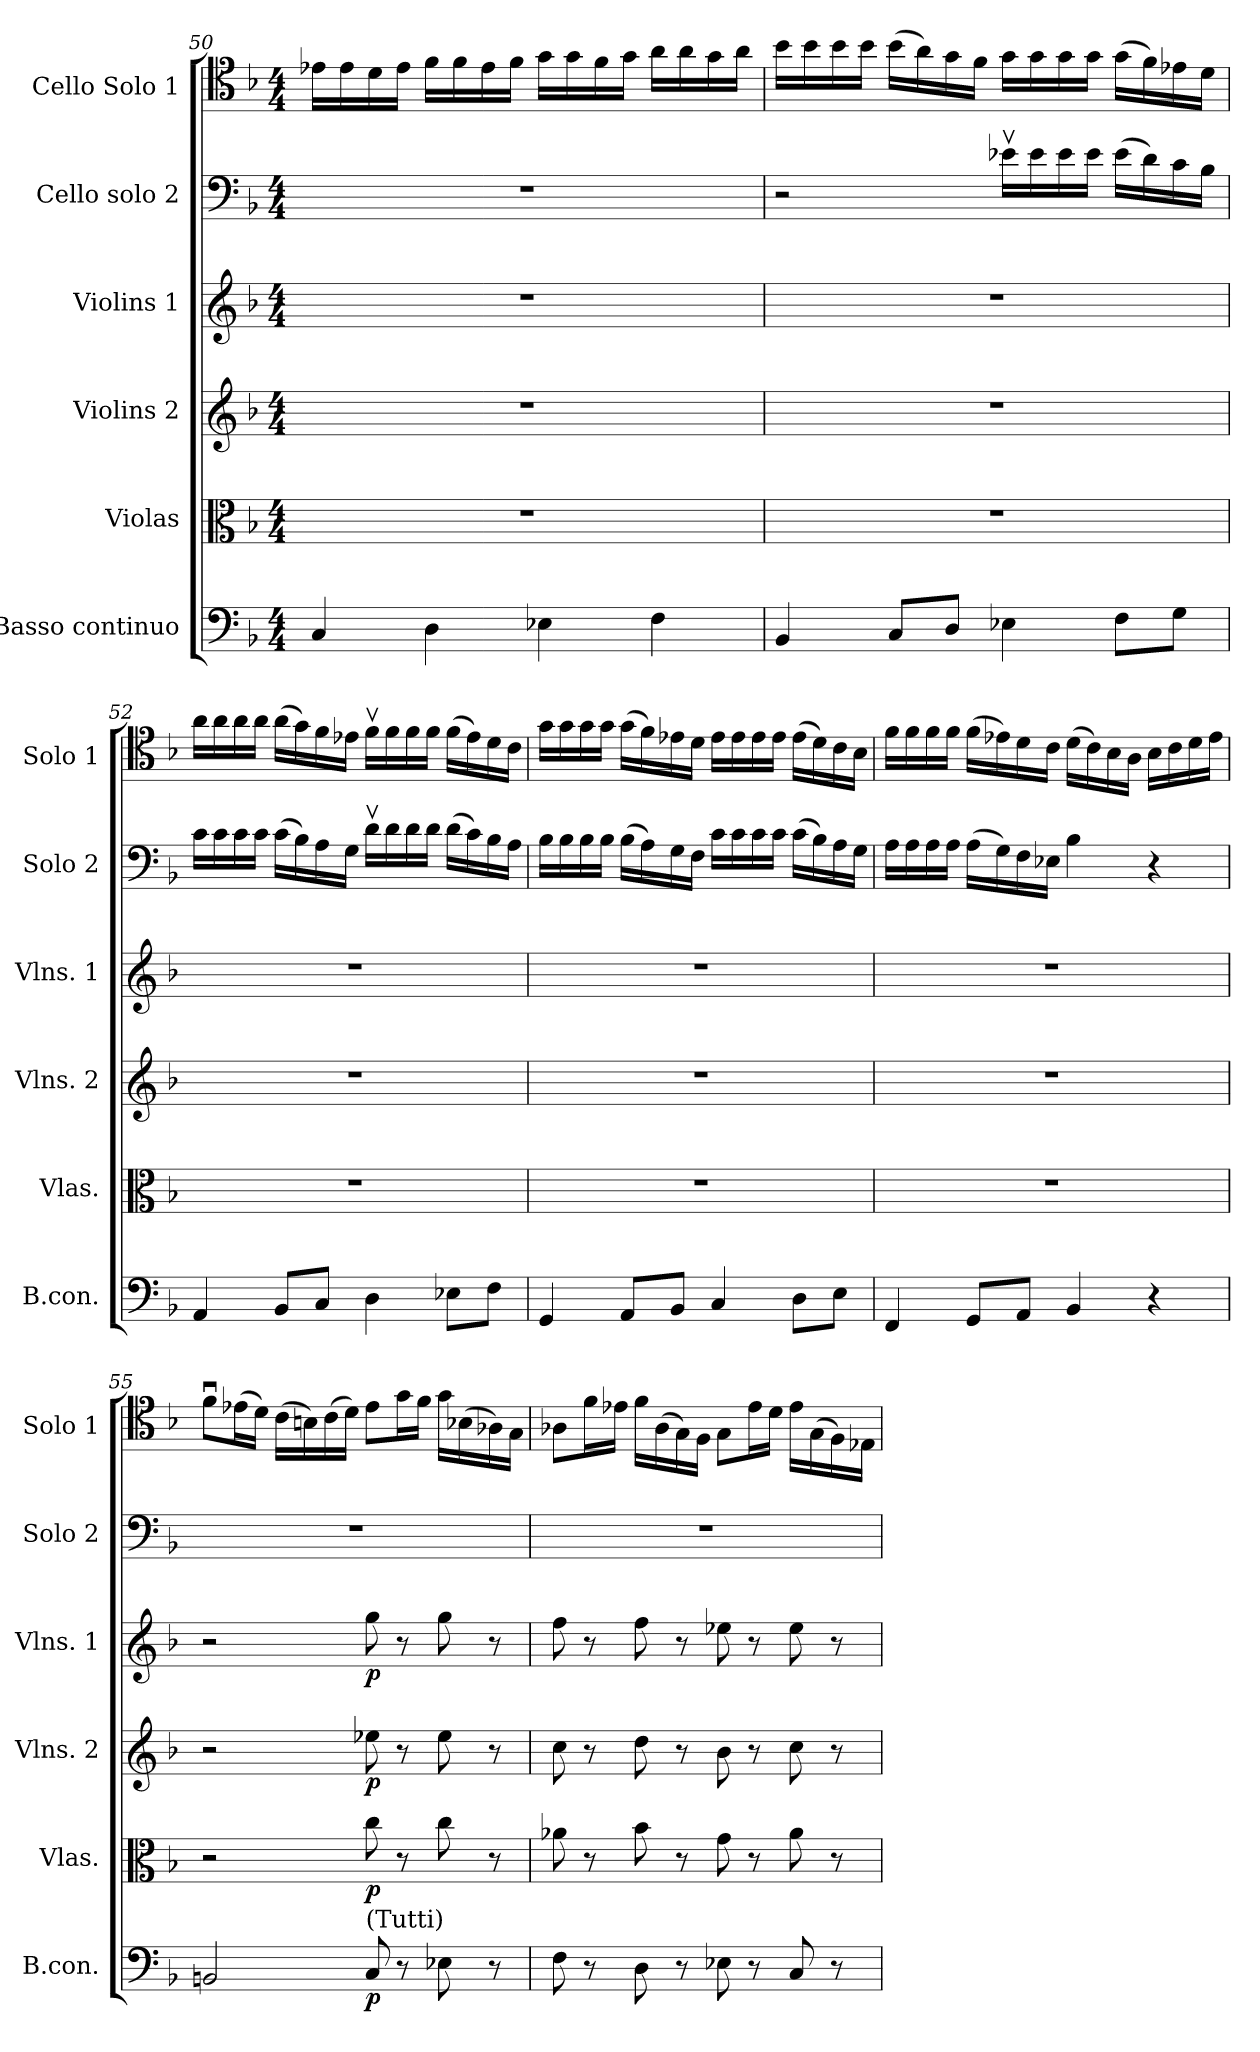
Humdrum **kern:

**kern	**dynam	**kern	**dynam	**kern	**dynam	**kern	**dynam	**kern	**kern
*part6	*part6	*part5	*part5	*part4	*part4	*part3	*part3	*part2	*part1
*staff6	*staff6	*staff5	*staff5	*staff4	*staff4	*staff3	*staff3	*staff2	*staff1
*I"Basso continuo	*	*I"Violas	*	*I"Violins 2	*	*I"Violins 1	*	*I"Cello solo 2	*I"Cello Solo 1
*I'B.con.	*	*I'Vlas.	*	*I'Vlns. 2	*	*I'Vlns. 1	*	*I'Solo 2	*I'Solo 1
!!LO:PB:g=z
*clefF4	*	*clefC3	*	*clefG2	*	*clefG2	*	*clefF4	*clefC4
*k[b-]	*	*k[b-]	*	*k[b-]	*	*k[b-]	*	*k[b-]	*k[b-]
*M4/4	*	*M4/4	*	*M4/4	*	*M4/4	*	*M4/4	*M4/4
=50	=50	=50	=50	=50	=50	=50	=50	=50	=50
4C/	.	1r	.	1r	.	1r	.	1r	16e-X\LL
.	.	.	.	.	.	.	.	.	16e-\
.	.	.	.	.	.	.	.	.	16d\
.	.	.	.	.	.	.	.	.	16e-\JJ
4D\	.	.	.	.	.	.	.	.	16f\LL
.	.	.	.	.	.	.	.	.	16f\
.	.	.	.	.	.	.	.	.	16e-\
.	.	.	.	.	.	.	.	.	16f\JJ
4E-X\	.	.	.	.	.	.	.	.	16g\LL
.	.	.	.	.	.	.	.	.	16g\
.	.	.	.	.	.	.	.	.	16f\
.	.	.	.	.	.	.	.	.	16g\JJ
4F\	.	.	.	.	.	.	.	.	16a\LL
.	.	.	.	.	.	.	.	.	16a\
.	.	.	.	.	.	.	.	.	16g\
.	.	.	.	.	.	.	.	.	16a\JJ
=51	=51	=51	=51	=51	=51	=51	=51	=51	=51
4BB-/	.	1r	.	1r	.	1r	.	2r	16b-\LL
.	.	.	.	.	.	.	.	.	16b-\
.	.	.	.	.	.	.	.	.	16b-\
.	.	.	.	.	.	.	.	.	16b-\JJ
8C/L	.	.	.	.	.	.	.	.	(>16b-\LL
.	.	.	.	.	.	.	.	.	16a\)
8D/J	.	.	.	.	.	.	.	.	16g\
.	.	.	.	.	.	.	.	.	16f\JJ
4E-X\	.	.	.	.	.	.	.	16e-Xv\LL	16g\LL
.	.	.	.	.	.	.	.	16e-\	16g\
.	.	.	.	.	.	.	.	16e-\	16g\
.	.	.	.	.	.	.	.	16e-\JJ	16g\JJ
8F\L	.	.	.	.	.	.	.	(>16e-\LL	(>16g\LL
.	.	.	.	.	.	.	.	16d\)	16f\)
8G\J	.	.	.	.	.	.	.	16c\	16e-X\
.	.	.	.	.	.	.	.	16B-\JJ	16d\JJ
!!LO:LB:g=z
=52	=52	=52	=52	=52	=52	=52	=52	=52	=52
4AA/	.	1r	.	1r	.	1r	.	16c\LL	16a\LL
.	.	.	.	.	.	.	.	16c\	16a\
.	.	.	.	.	.	.	.	16c\	16a\
.	.	.	.	.	.	.	.	16c\JJ	16a\JJ
8BB-/L	.	.	.	.	.	.	.	(>16c\LL	(>16a\LL
.	.	.	.	.	.	.	.	16B-\)	16g\)
8C/J	.	.	.	.	.	.	.	16A\	16f\
.	.	.	.	.	.	.	.	16G\JJ	16e-X\JJ
4D\	.	.	.	.	.	.	.	16dv\LL	16fv\LL
.	.	.	.	.	.	.	.	16d\	16f\
.	.	.	.	.	.	.	.	16d\	16f\
.	.	.	.	.	.	.	.	16d\JJ	16f\JJ
8E-X\L	.	.	.	.	.	.	.	(>16d\LL	(>16f\LL
.	.	.	.	.	.	.	.	16c\)	16e-\)
8F\J	.	.	.	.	.	.	.	16B-\	16d\
.	.	.	.	.	.	.	.	16A\JJ	16c\JJ
=53	=53	=53	=53	=53	=53	=53	=53	=53	=53
4GG/	.	1r	.	1r	.	1r	.	16B-\LL	16g\LL
.	.	.	.	.	.	.	.	16B-\	16g\
.	.	.	.	.	.	.	.	16B-\	16g\
.	.	.	.	.	.	.	.	16B-\JJ	16g\JJ
8AA/L	.	.	.	.	.	.	.	(>16B-\LL	(>16g\LL
.	.	.	.	.	.	.	.	16A\)	16f\)
8BB-/J	.	.	.	.	.	.	.	16G\	16e-X\
.	.	.	.	.	.	.	.	16F\JJ	16d\JJ
4C/	.	.	.	.	.	.	.	16c\LL	16e-\LL
.	.	.	.	.	.	.	.	16c\	16e-\
.	.	.	.	.	.	.	.	16c\	16e-\
.	.	.	.	.	.	.	.	16c\JJ	16e-\JJ
8D\L	.	.	.	.	.	.	.	(>16c\LL	(>16e-\LL
.	.	.	.	.	.	.	.	16B-\)	16d\)
8E\J	.	.	.	.	.	.	.	16A\	16c\
.	.	.	.	.	.	.	.	16G\JJ	16B-\JJ
!!LO:PB:g=z
=54	=54	=54	=54	=54	=54	=54	=54	=54	=54
4FF/	.	1r	.	1r	.	1r	.	16A\LL	16f\LL
.	.	.	.	.	.	.	.	16A\	16f\
.	.	.	.	.	.	.	.	16A\	16f\
.	.	.	.	.	.	.	.	16A\JJ	16f\JJ
8GG/L	.	.	.	.	.	.	.	(>16A\LL	(>16f\LL
.	.	.	.	.	.	.	.	16G\)	16e-X\)
8AA/J	.	.	.	.	.	.	.	16F\	16d\
.	.	.	.	.	.	.	.	16E-X\JJ	16c\JJ
4BB-/	.	.	.	.	.	.	.	4B-\	(>16d\LL
.	.	.	.	.	.	.	.	.	16c\)
.	.	.	.	.	.	.	.	.	16B-\
.	.	.	.	.	.	.	.	.	16A\JJ
4r	.	.	.	.	.	.	.	4r	16B-\LL
.	.	.	.	.	.	.	.	.	16c\
.	.	.	.	.	.	.	.	.	16d\
.	.	.	.	.	.	.	.	.	16e-\JJ
=55	=55	=55	=55	=55	=55	=55	=55	=55	=55
2BBn/	.	2r	.	2r	.	2r	.	1r	8fu\L
.	.	.	.	.	.	.	.	.	(>16e-X\L
.	.	.	.	.	.	.	.	.	16d\JJ)
.	.	.	.	.	.	.	.	.	(>16c\LL
.	.	.	.	.	.	.	.	.	16Bn\)
.	.	.	.	.	.	.	.	.	(>16c\
.	.	.	.	.	.	.	.	.	16d\JJ)
!LO:TX:a:t=(Tutti)	!	!	!	!	!	!	!	!	!
!	!LO:DY:b	!	!LO:DY:b	!	!LO:DY:b	!	!LO:DY:b	!	!
8C/	p	8cc\	p	8ee-X\	p	8gg\	p	.	8e-\L
8r	.	8r	.	8r	.	8r	.	.	16g\L
.	.	.	.	.	.	.	.	.	16f\JJ
8E-X\	.	8cc\	.	8ee-\	.	8gg\	.	.	16g\LL
.	.	.	.	.	.	.	.	.	(>16B-X\
8r	.	8r	.	8r	.	8r	.	.	16A-X\)
.	.	.	.	.	.	.	.	.	16G\JJ
!!LO:LB:g=z
=56	=56	=56	=56	=56	=56	=56	=56	=56	=56
8F\	.	8a-X\	.	8cc\	.	8ff\	.	1r	8A-X\L
8r	.	8r	.	8r	.	8r	.	.	16f\L
.	.	.	.	.	.	.	.	.	16e-X\JJ
8D\	.	8b-\	.	8dd\	.	8ff\	.	.	16f\LL
.	.	.	.	.	.	.	.	.	(>16A-\
8r	.	8r	.	8r	.	8r	.	.	16G\)
.	.	.	.	.	.	.	.	.	16F\JJ
8E-X\	.	8g\	.	8b-\	.	8ee-X\	.	.	8G\L
8r	.	8r	.	8r	.	8r	.	.	16e-\L
.	.	.	.	.	.	.	.	.	16d\JJ
8C/	.	8a-\	.	8cc\	.	8ee-\	.	.	16e-\LL
.	.	.	.	.	.	.	.	.	(>16G\
8r	.	8r	.	8r	.	8r	.	.	16F\)
.	.	.	.	.	.	.	.	.	16E-X\JJ
=	=	=	=	=	=	=	=	=	=
*-	*-	*-	*-	*-	*-	*-	*-	*-	*-
